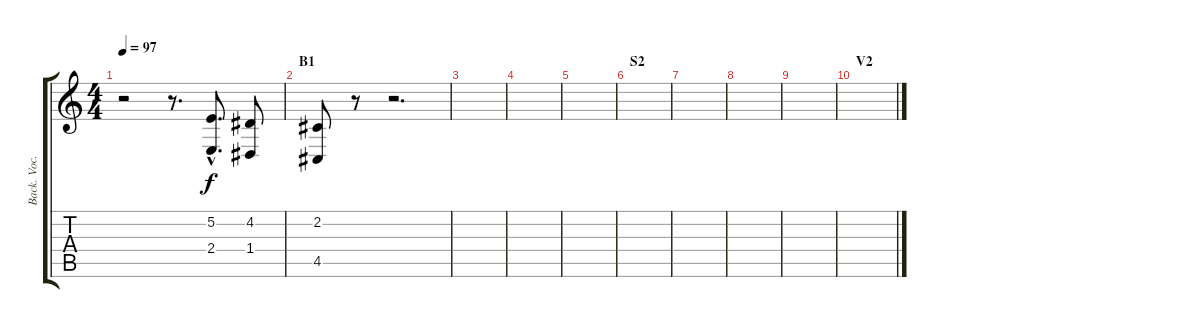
\track ("Back. Voc." "Back. Voc.") {instrument choiraahs}
\staff {score tabs}
\tuning (E4 B3 G3 D3 A2 E2) {hide}
\ts (4 4)
\tempo 97
\clef g2
\ks c
r.2{dy f} r.8{d} (5.2{hac} 2.4{hac}).8{d} (4.2 1.4).8 |
\section ("" "B1")
(2.2 4.5).8 r.8 r.2{d} |
|
|
|
\section ("" "S2")
|
|
|
|
\section ("" "V2")
